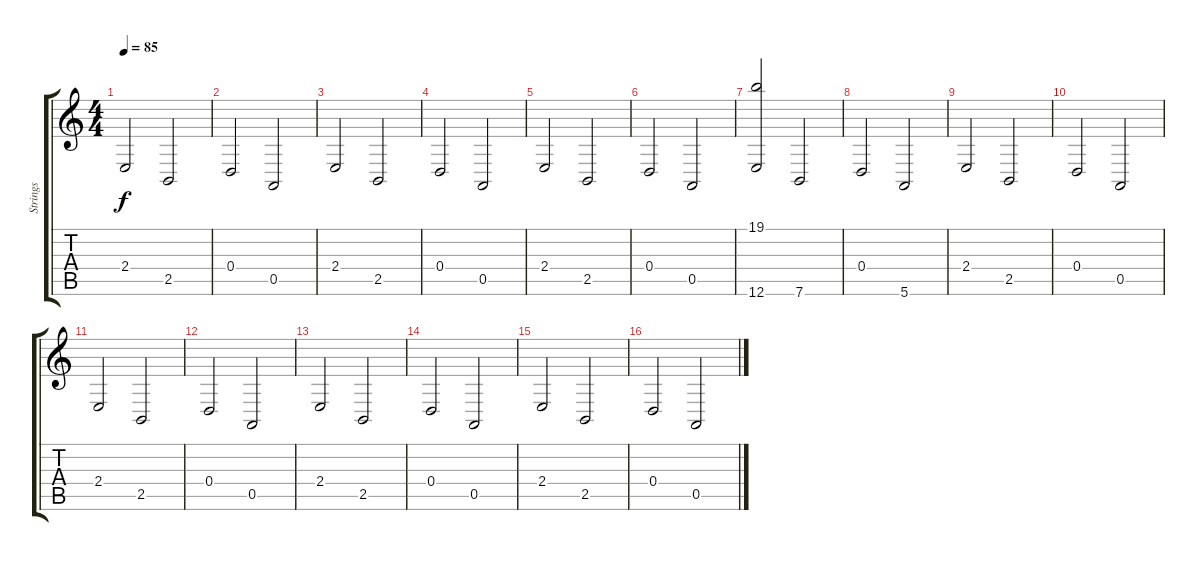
\track ("Strings" "Strings") {instrument stringensemble1}
\staff {score tabs}
\tuning (E4 B3 G3 D3 A2 E2) {hide}
\ts (4 4)
\tempo 85
\clef g2
\ks c
2.4.2{dy f} 2.5.2 |
0.4.2 0.5.2 |
2.4.2 2.5.2 |
0.4.2 0.5.2 |
2.4.2 2.5.2 |
0.4.2 0.5.2 |
(19.1 12.6).2 7.6.2 |
0.4.2 5.6.2 |
2.4.2 2.5.2 |
0.4.2 0.5.2 |
2.4.2 2.5.2 |
0.4.2 0.5.2 |
2.4.2 2.5.2 |
0.4.2 0.5.2 |
2.4.2 2.5.2 |
0.4.2 0.5.2
